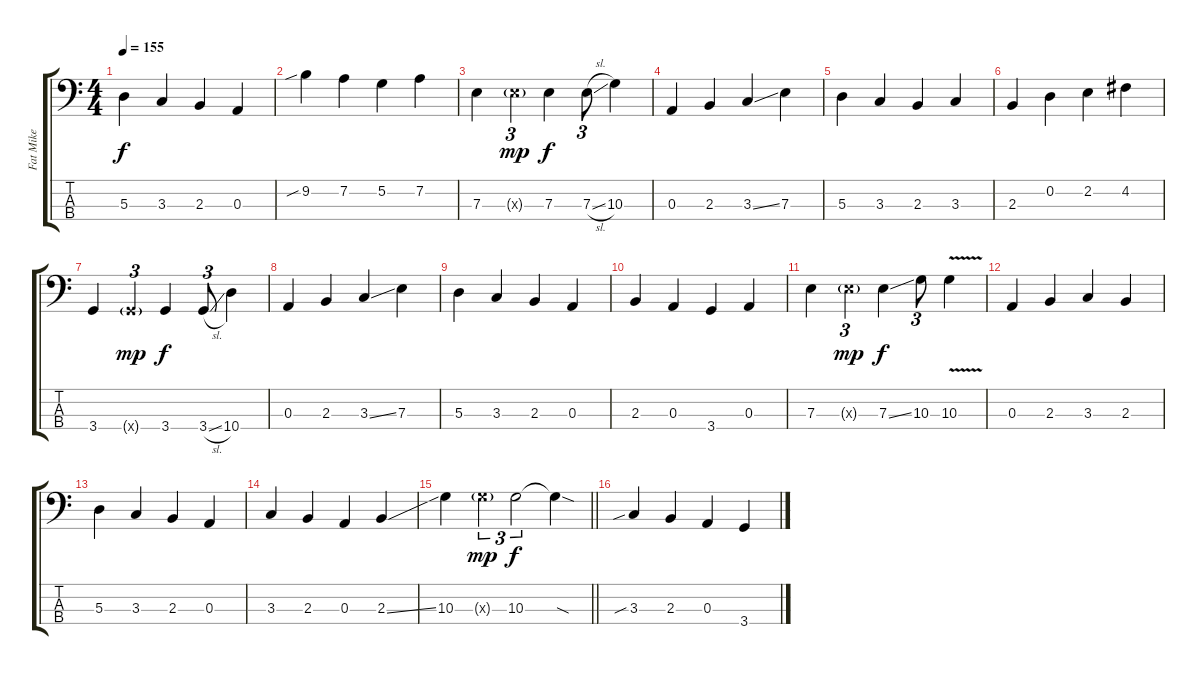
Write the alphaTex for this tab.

\track ("Fat Mike" "Fat Mike") {instrument electricbasspick}
\staff {score tabs}
\tuning (G2 D2 A1 E1) {hide}
\ts (4 4)
\tempo 155
\clef f4
\ks c
5.3.4{dy f} 3.3.4 2.3.4 0.3.4 |
9.2{sib}.4 7.2.4 5.2.4 7.2.4 |
7.3.4 7.3{g x}.4{tu (3 2) dy mp} 7.3.4{dy f} 7.3{sl}.8{tu (3 2)} 10.3.4 |
0.3.4 2.3.4 3.3{ss}.4 7.3.4 |
5.3.4 3.3.4 2.3.4 3.3.4 |
2.3.4 0.2.4 2.2.4 4.2.4 |
3.4.4 3.4{g x}.4{tu (3 2) dy mp} 3.4.4{dy f} 3.4{sl}.8{tu (3 2)} 10.4.4 |
0.3.4 2.3.4 3.3{ss}.4 7.3.4 |
5.3.4 3.3.4 2.3.4 0.3.4 |
2.3.4 0.3.4 3.4.4 0.3.4 |
7.3.4 7.3{g x}.4{tu (3 2) dy mp} 7.3{ss}.4{dy f} 10.3.8{tu (3 2)} 10.3{v}.4 |
0.3.4 2.3.4 3.3.4 2.3.4 |
5.3.4 3.3.4 2.3.4 0.3.4 |
3.3.4 2.3.4 0.3.4 2.3{ss}.4 |
\barLineRight lightlight
10.3.4 10.3{g x}.4{tu (3 2) dy mp} 10.3.2{tu (3 2) dy f} 10.3{sod t}.4 |
\section ("" "")
3.3{sib}.4 2.3.4 0.3.4 3.4.4
